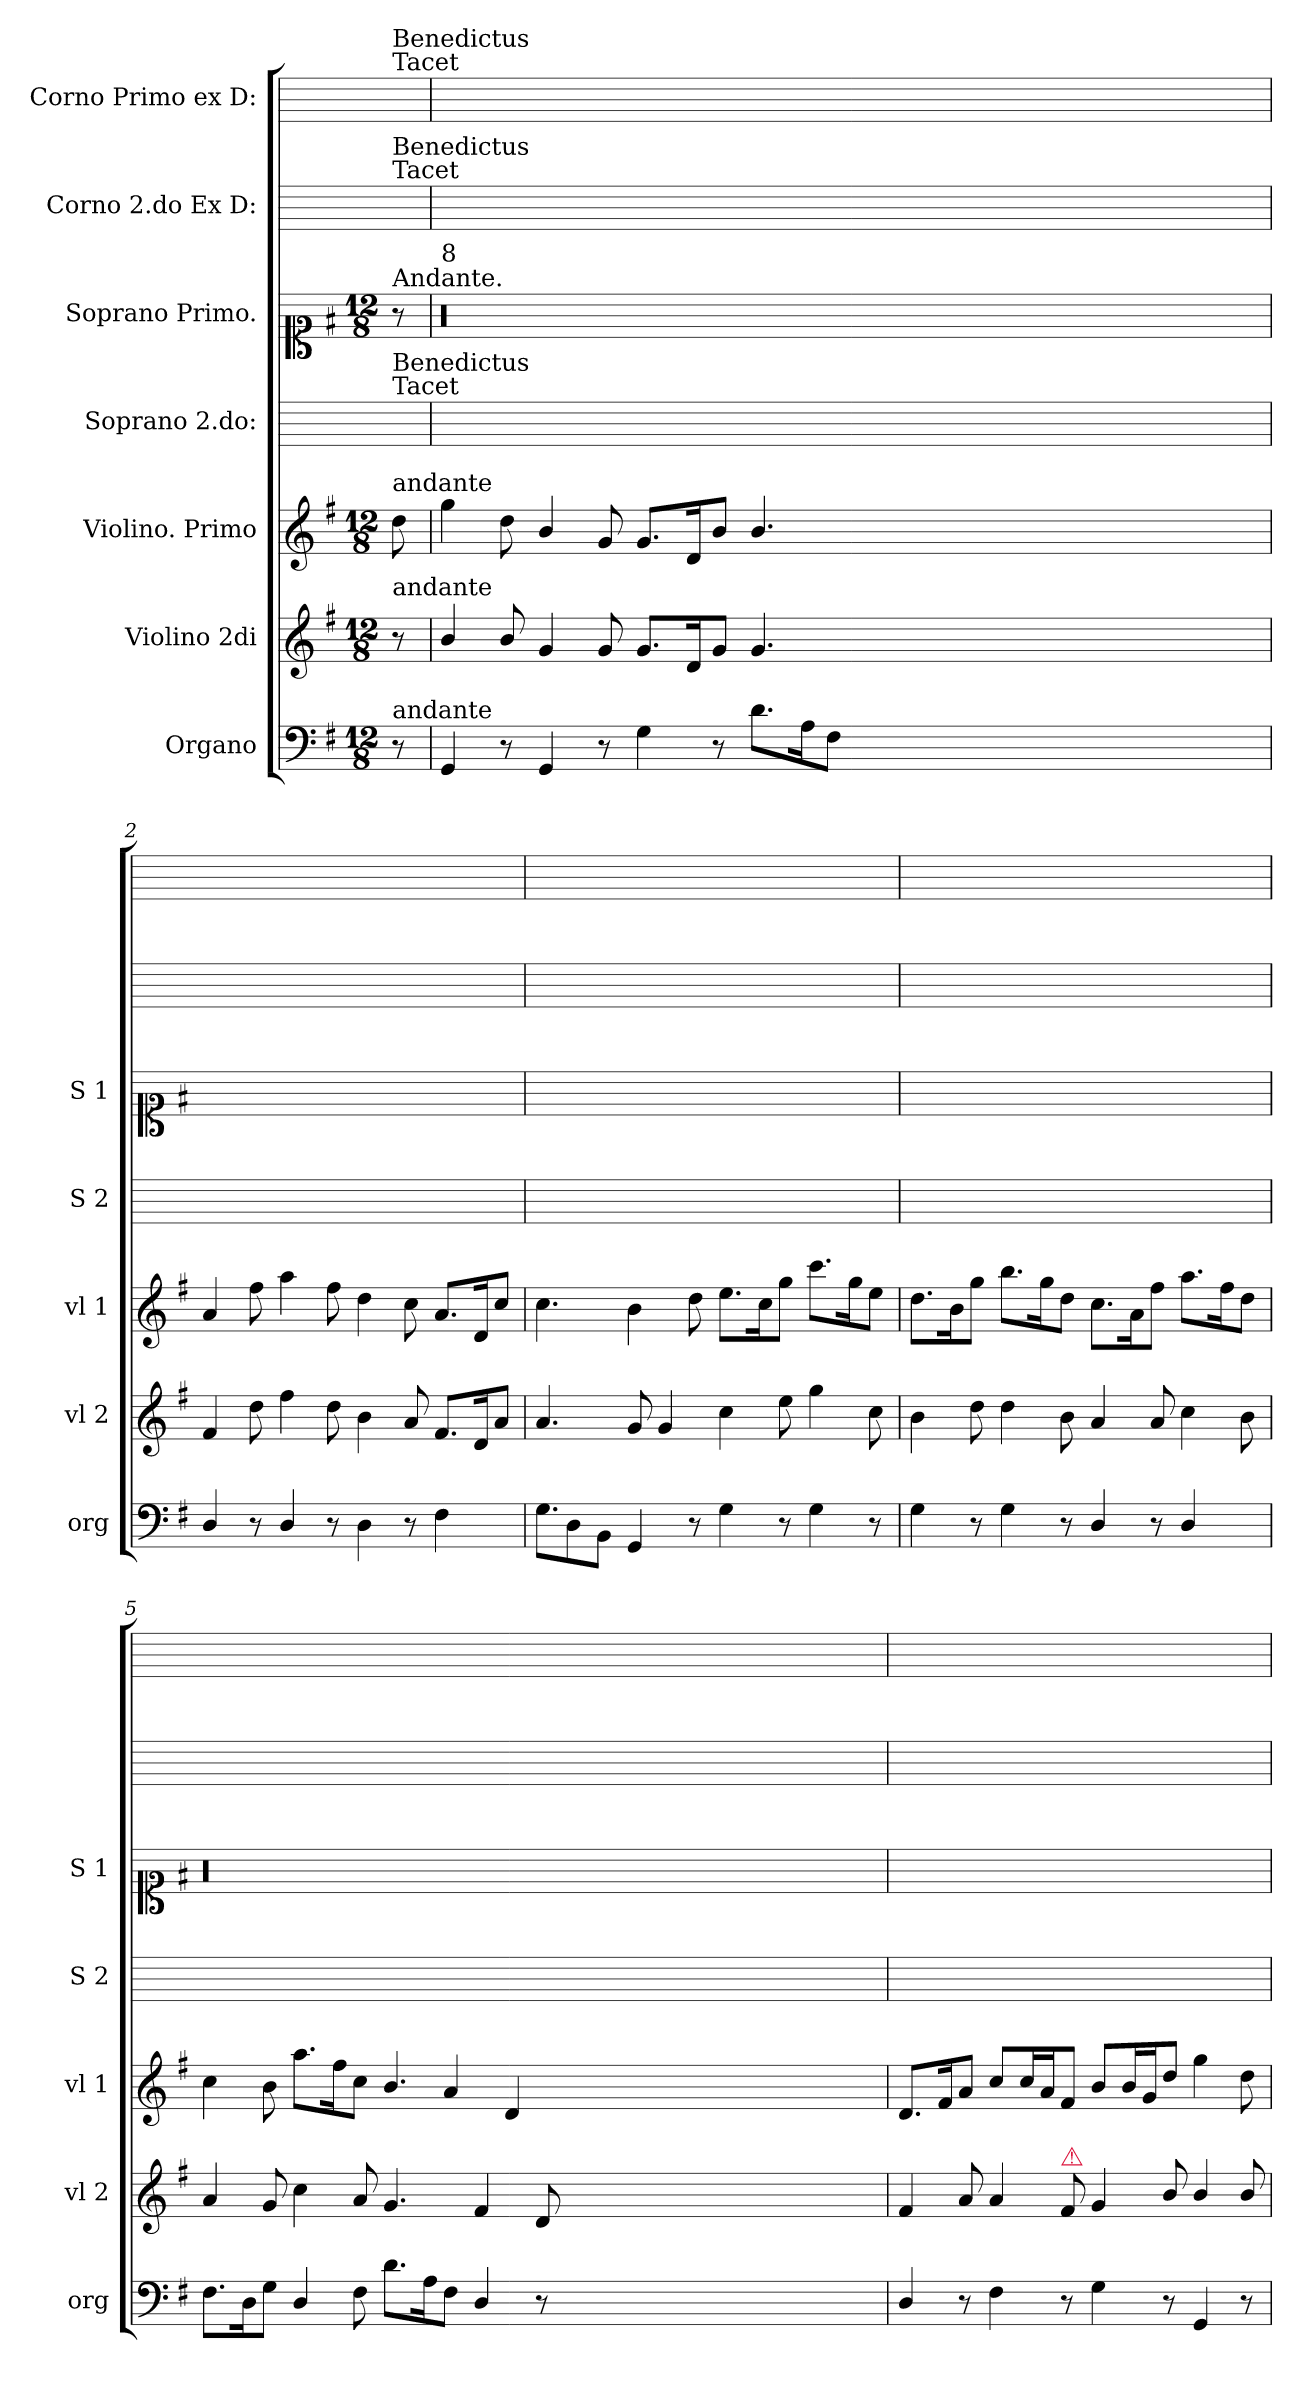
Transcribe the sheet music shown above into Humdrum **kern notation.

**kern	**kern	**kern	**kern	**kern	**kern	**kern
*part7	*part6	*part5	*part4	*part3	*part2	*part1
*staff7	*staff6	*staff5	*staff4	*staff3	*staff2	*staff1
*I"Organo	*I"Violino 2di	*I"Violino. Primo	*I"Soprano 2.do:	*I"Soprano Primo.	*I"Corno 2.do Ex D:	*I"Corno Primo ex D:
*I'org	*I'vl 2	*I'vl 1	*I'S 2	*I'S 1	*	*
*clefF4	*clefG2	*clefG2	*	*clefC1	*	*
*k[f#]	*k[f#]	*k[f#]	*	*k[f#]	*	*
*G:	*G:	*G:	*	*G:	*	*
*M12/8	*M12/8	*M12/8	*	*M12/8	*	*
=	=	=	=	=	=	=
!	!	!	!	!	!	!LO:TX:a:t=Benedictus \nTacet
!	!	!	!	!	!LO:TX:a:t=Benedictus \nTacet	!
!	!	!	!	!LO:TX:a:t=Andante.	!	!
!	!	!	!LO:TX:a:t=Benedictus \nTacet	!	!	!
!	!	!LO:TX:a:t=andante	!	!	!	!
!	!LO:TX:a:t=andante	!	!	!	!	!
!LO:TX:a:t=andante	!	!	!	!	!	!
8r	8r	8dd\	8ryy	8r	8ryy	8ryy
=1	=1	=1	=1	=1	=1	=1
!	!	!	!	!LO:TX:a:t=8	!	!
4GG/	4b/	4gg\	1.ryy	00.r	1.ryy	1.ryy
8r	8b/	8dd\	.	.	.	.
4GG/	4g/	4b/	.	.	.	.
8r	8g/	8g/	.	.	.	.
4G\	8.g/L	8.g/L	.	.	.	.
.	16d/K	16d/K	.	.	.	.
8r	8g/J	8b/J	.	.	.	.
8.d\L	4.g/	4.b/	.	.	.	.
16A\K	.	.	.	.	.	.
8F#\J	.	.	.	.	.	.
00ryy	00ryy	00ryy	00ryy	.	00ryy	00ryy
2ryy	2ryy	2ryy	2ryy	.	2ryy	2ryy
=2	=2	=2	=2	=2	=2	=2
4D/	4f#/	4a/	1.ryy	1.ryy	1.ryy	1.ryy
8r	8dd\	8ff#\	.	.	.	.
4D/	4ff#\	4aa\	.	.	.	.
8r	8dd\	8ff#\	.	.	.	.
4D	4b\	4dd\	.	.	.	.
8r	8a/	8cc\	.	.	.	.
4F#	8.f#/L	8.a/L	.	.	.	.
.	16d/K	16d/K	.	.	.	.
8ryy	8a/J	8cc/J	.	.	.	.
=3	=3	=3	=3	=3	=3	=3
!LO:N:vis=8.	!	!	!	!	!	!
8G\L	4.a/	4.cc\	1.ryy	1.ryy	1.ryy	1.ryy
8D\	.	.	.	.	.	.
8BB\J	.	.	.	.	.	.
4GG/	8g/	4b\	.	.	.	.
.	4g/	.	.	.	.	.
8r	.	8dd\	.	.	.	.
4G\	4cc\	8.ee\L	.	.	.	.
.	.	16cc\K	.	.	.	.
8r	8ee\	8gg\J	.	.	.	.
4G\	4gg	8.ccc\L	.	.	.	.
.	.	16gg\K	.	.	.	.
8r	8cc\	8ee\J	.	.	.	.
=4	=4	=4	=4	=4	=4	=4
4G\	4b\	8.dd\L	1.ryy	1.ryy	1.ryy	1.ryy
.	.	16b\K	.	.	.	.
8r	8dd\	8gg\J	.	.	.	.
4G\	4dd\	8.bb\L	.	.	.	.
.	.	16gg\K	.	.	.	.
8r	8b\	8dd\J	.	.	.	.
4D/	4a/	8.cc\L	.	.	.	.
.	.	16a\K	.	.	.	.
8r	8a/	8ff#\J	.	.	.	.
4D/	4cc\	8.aa\L	.	.	.	.
.	.	16ff#\K	.	.	.	.
8ryy	8b\	8dd\J	.	.	.	.
=5	=5	=5	=5	=5	=5	=5
8.F#\L	4a/	4cc\	1.ryy	00.r	1.ryy	1.ryy
16D\K	.	.	.	.	.	.
8G\J	8g/	8b\	.	.	.	.
4D/	4cc\	8.aa\L	.	.	.	.
.	.	16ff#\K	.	.	.	.
8F#\	8a/	8cc\J	.	.	.	.
!	!	!LO:N:vis=4.	!	!	!	!
8.d\L	4.g/	4b/	.	.	.	.
16A\K	.	.	.	.	.	.
8F#\J	.	4a/	.	.	.	.
4D/	4f#/	.	.	.	.	.
.	.	4d/	.	.	.	.
8r	8d/	.	.	.	.	.
00ryy	00ryy	00ryy	00ryy	.	00ryy	00ryy
2ryy	2ryy	2ryy	2ryy	.	2ryy	2ryy
=6	=6	=6	=6	=6	=6	=6
4D/	4f#/	8.d/L	1.ryy	1.ryy	1.ryy	1.ryy
.	.	16f#/K	.	.	.	.
8r	8a/	8a/J	.	.	.	.
4F#\	4a/	8cc/L	.	.	.	.
.	.	16ccL	.	.	.	.
.	.	16a/J	.	.	.	.
!	!LO:TX:a:color=crimson:t=⚠	!	!	!	!	!
8r	8f#/	8f#/J	.	.	.	.
4G\	4g/	8b/L	.	.	.	.
.	.	16bL	.	.	.	.
.	.	16g/J	.	.	.	.
8r	8b/	8dd/J	.	.	.	.
4GG/	4b/	4gg\	.	.	.	.
8r	8b/	8dd\	.	.	.	.
=	=	=	=	=	=	=
*-	*-	*-	*-	*-	*-	*-
